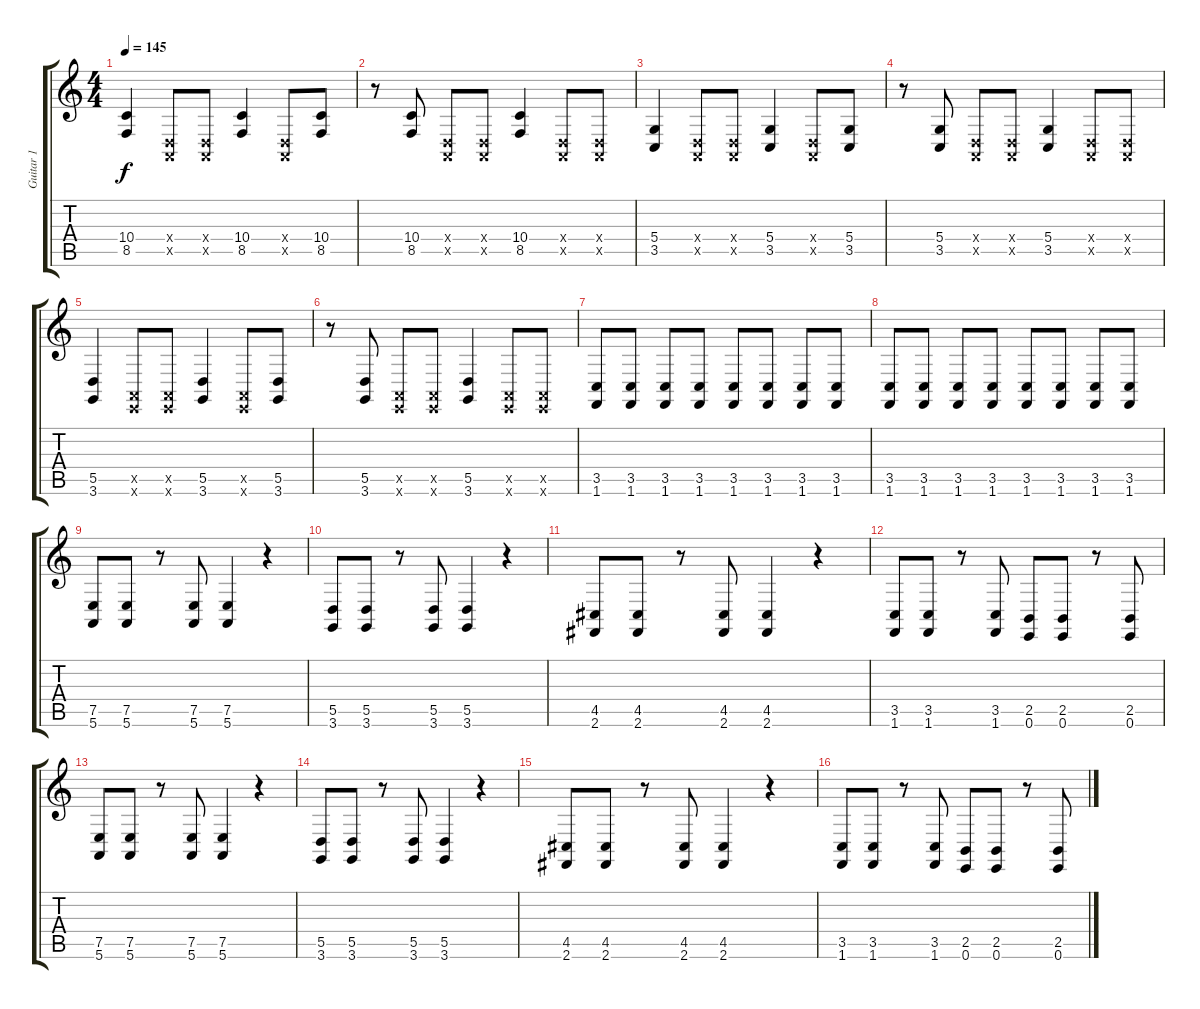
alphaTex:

\track ("Guitar 1" "Guitar 1") {instrument lead1square}
\staff {score tabs}
\tuning (E4 B3 G3 D3 A2 E2) {hide}
\ts (4 4)
\tempo 145
\clef g2
\ks c
(10.4 8.5).4{dy f} (0.4{x} 0.5{x}).8 (0.4{x} 0.5{x}).8 (10.4 8.5).4 (0.4{x} 0.5{x}).8 (10.4 8.5).8 |
r.8 (10.4 8.5).8 (0.4{x} 0.5{x}).8 (0.4{x} 0.5{x}).8 (10.4 8.5).4 (0.4{x} 0.5{x}).8 (0.4{x} 0.5{x}).8 |
(5.4 3.5).4 (0.4{x} 0.5{x}).8 (0.4{x} 0.5{x}).8 (5.4 3.5).4 (0.4{x} 0.5{x}).8 (5.4 3.5).8 |
r.8 (5.4 3.5).8 (0.4{x} 0.5{x}).8 (0.4{x} 0.5{x}).8 (5.4 3.5).4 (0.4{x} 0.5{x}).8 (0.4{x} 0.5{x}).8 |
(5.5 3.6).4 (0.5{x} 0.6{x}).8 (0.5{x} 0.6{x}).8 (5.5 3.6).4 (0.5{x} 0.6{x}).8 (5.5 3.6).8 |
r.8 (5.5 3.6).8 (0.5{x} 0.6{x}).8 (0.5{x} 0.6{x}).8 (5.5 3.6).4 (0.5{x} 0.6{x}).8 (0.5{x} 0.6{x}).8 |
(3.5 1.6).8 (3.5 1.6).8 (3.5 1.6).8 (3.5 1.6).8 (3.5 1.6).8 (3.5 1.6).8 (3.5 1.6).8 (3.5 1.6).8 |
(3.5 1.6).8 (3.5 1.6).8 (3.5 1.6).8 (3.5 1.6).8 (3.5 1.6).8 (3.5 1.6).8 (3.5 1.6).8 (3.5 1.6).8 |
(7.5 5.6).8 (7.5 5.6).8 r.8 (7.5 5.6).8 (7.5 5.6).4 r.4 |
(5.5 3.6).8 (5.5 3.6).8 r.8 (5.5 3.6).8 (5.5 3.6).4 r.4 |
(4.5 2.6).8 (4.5 2.6).8 r.8 (4.5 2.6).8 (4.5 2.6).4 r.4 |
(3.5 1.6).8 (3.5 1.6).8 r.8 (3.5 1.6).8 (2.5 0.6).8 (2.5 0.6).8 r.8 (2.5 0.6).8 |
(7.5 5.6).8 (7.5 5.6).8 r.8 (7.5 5.6).8 (7.5 5.6).4 r.4 |
(5.5 3.6).8 (5.5 3.6).8 r.8 (5.5 3.6).8 (5.5 3.6).4 r.4 |
(4.5 2.6).8 (4.5 2.6).8 r.8 (4.5 2.6).8 (4.5 2.6).4 r.4 |
(3.5 1.6).8 (3.5 1.6).8 r.8 (3.5 1.6).8 (2.5 0.6).8 (2.5 0.6).8 r.8 (2.5 0.6).8
